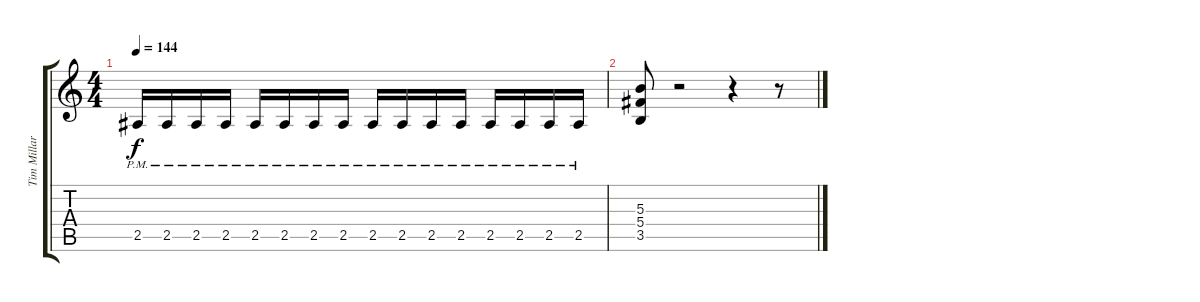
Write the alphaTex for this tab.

\track ("Tim Millar" "Tim Millar") {instrument distortionguitar}
\staff {score tabs}
\tuning (Eb4 Bb3 Gb3 Db3 Ab2 Eb2) {hide}
\ts (4 4)
\tempo 144
\clef g2
\ks c
2.5{pm}.16{dy f} 2.5{pm}.16 2.5{pm}.16 2.5{pm}.16 2.5{pm}.16 2.5{pm}.16 2.5{pm}.16 2.5{pm}.16 2.5{pm}.16 2.5{pm}.16 2.5{pm}.16 2.5{pm}.16 2.5{pm}.16 2.5{pm}.16 2.5{pm}.16 2.5{pm}.16 |
(5.3 5.4 3.5).8 r.2 r.4 r.8
